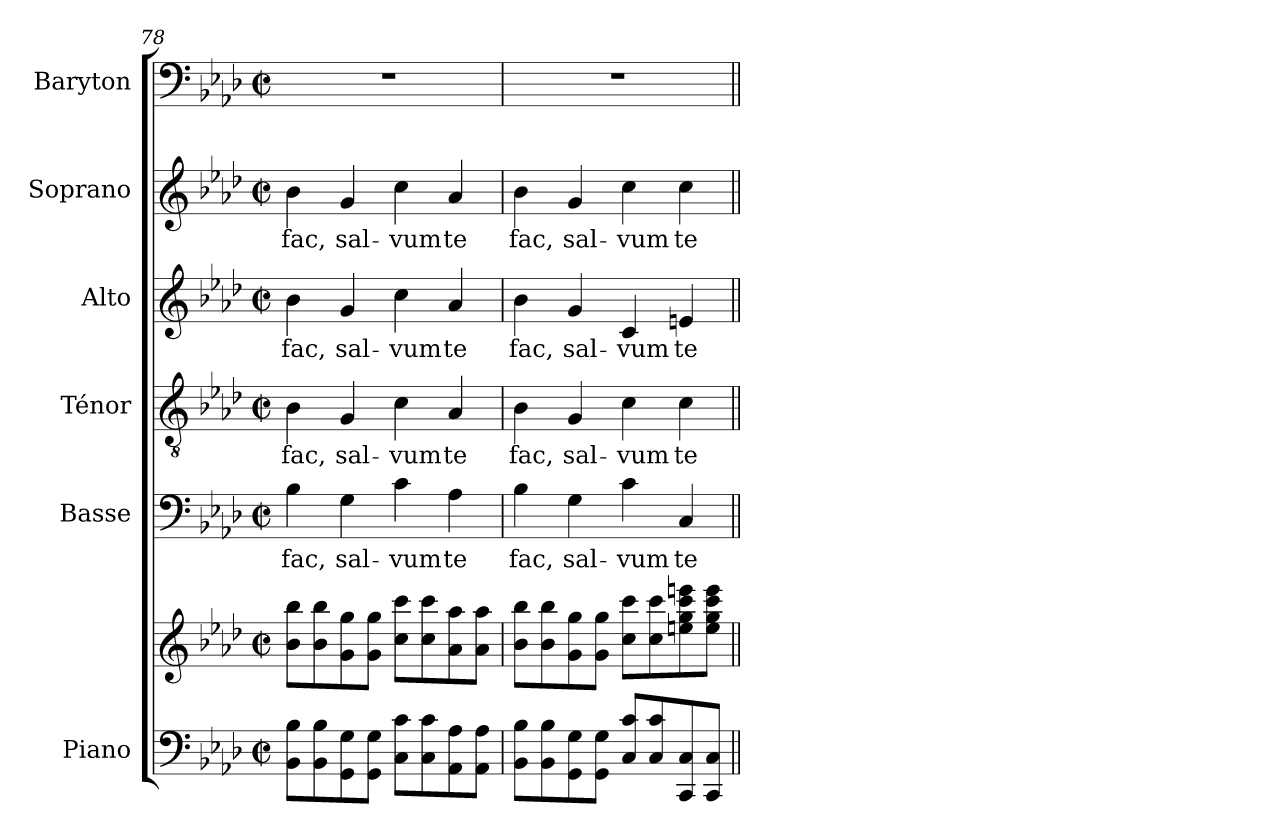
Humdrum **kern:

**kern	**kern	**kern	**text	**kern	**text	**kern	**text	**kern	**text	**kern
*part6	*part6	*part5	*part5	*part4	*part4	*part3	*part3	*part2	*part2	*part1
*staff7	*staff6	*staff5	*staff5	*staff4	*staff4	*staff3	*staff3	*staff2	*staff2	*staff1
*I"Piano	*	*I"Basse	*	*I"Ténor	*	*I"Alto	*	*I"Soprano	*	*I"Baryton
*I'Pno.	*	*I'B.	*	*I'T.	*	*I'Alt.	*	*I'So.	*	*I'Bar.
*clefF4	*clefG2	*clefF4	*	*clefGv2	*	*clefG2	*	*clefG2	*	*clefF4
*k[b-e-a-d-]	*k[b-e-a-d-]	*k[b-e-a-d-]	*	*k[b-e-a-d-]	*	*k[b-e-a-d-]	*	*k[b-e-a-d-]	*	*k[b-e-a-d-]
*M4/4	*M4/4	*M4/4	*	*M4/4	*	*M4/4	*	*M4/4	*	*M4/4
*met(c|)	*met(c|)	*met(c|)	*	*met(c|)	*	*met(c|)	*	*met(c|)	*	*met(c|)
=78	=78	=78	=78	=78	=78	=78	=78	=78	=78	=78
!	!	!	!LO:LY:b	!	!LO:LY:b	!	!LO:LY:b	!	!LO:LY:b	!
8BB-\ 8B-\L	8b-\ 8bb-\L	4B-\	fac,	4B-\	fac,	4b-\	fac,	4b-\	fac,	1r
8BB-\ 8B-\	8b-\ 8bb-\	.	.	.	.	.	.	.	.	.
!	!	!	!LO:LY:b	!	!LO:LY:b	!	!LO:LY:b	!	!LO:LY:b	!
8GG\ 8G\	8g\ 8gg\	4G\	sal-	4G/	sal-	4g/	sal-	4g/	sal-	.
8GG\ 8G\J	8g\ 8gg\J	.	.	.	.	.	.	.	.	.
!	!	!	!LO:LY:b	!	!LO:LY:b	!	!LO:LY:b	!	!LO:LY:b	!
8C\ 8c\L	8cc\ 8ccc\L	4c\	-vum	4c\	-vum	4cc\	-vum	4cc\	-vum	.
8C\ 8c\	8cc\ 8ccc\	.	.	.	.	.	.	.	.	.
!	!	!	!LO:LY:b	!	!LO:LY:b	!	!LO:LY:b	!	!LO:LY:b	!
8AA-\ 8A-\	8a-\ 8aa-\	4A-\	te	4A-/	te	4a-/	te	4a-/	te	.
8AA-\ 8A-\J	8a-\ 8aa-\J	.	.	.	.	.	.	.	.	.
=79	=79	=79	=79	=79	=79	=79	=79	=79	=79	=79
!	!	!	!LO:LY:b	!	!LO:LY:b	!	!LO:LY:b	!	!LO:LY:b	!
8BB-\ 8B-\L	8b-\ 8bb-\L	4B-\	fac,	4B-\	fac,	4b-\	fac,	4b-\	fac,	1r
8BB-\ 8B-\	8b-\ 8bb-\	.	.	.	.	.	.	.	.	.
!	!	!	!LO:LY:b	!	!LO:LY:b	!	!LO:LY:b	!	!LO:LY:b	!
8GG\ 8G\	8g\ 8gg\	4G\	sal-	4G/	sal-	4g/	sal-	4g/	sal-	.
8GG\ 8G\J	8g\ 8gg\J	.	.	.	.	.	.	.	.	.
!	!	!	!LO:LY:b	!	!LO:LY:b	!	!LO:LY:b	!	!LO:LY:b	!
8C/ 8c/L	8cc\ 8ccc\L	4c\	-vum	4c\	-vum	4c/	-vum	4cc\	-vum	.
8C/ 8c/	8cc\ 8ccc\	.	.	.	.	.	.	.	.	.
!	!	!	!LO:LY:b	!	!LO:LY:b	!	!LO:LY:b	!	!LO:LY:b	!
8CC/ 8C/	8een\ 8gg\ 8ccc\ 8eeen\	4C/	te	4c\	te	4en/	te	4cc\	te	.
8CC/ 8C/J	8ee\ 8gg\ 8ccc\ 8eee\J	.	.	.	.	.	.	.	.	.
=||	=||	=||	=||	=||	=||	=||	=||	=||	=||	=||
*-	*-	*-	*-	*-	*-	*-	*-	*-	*-	*-
